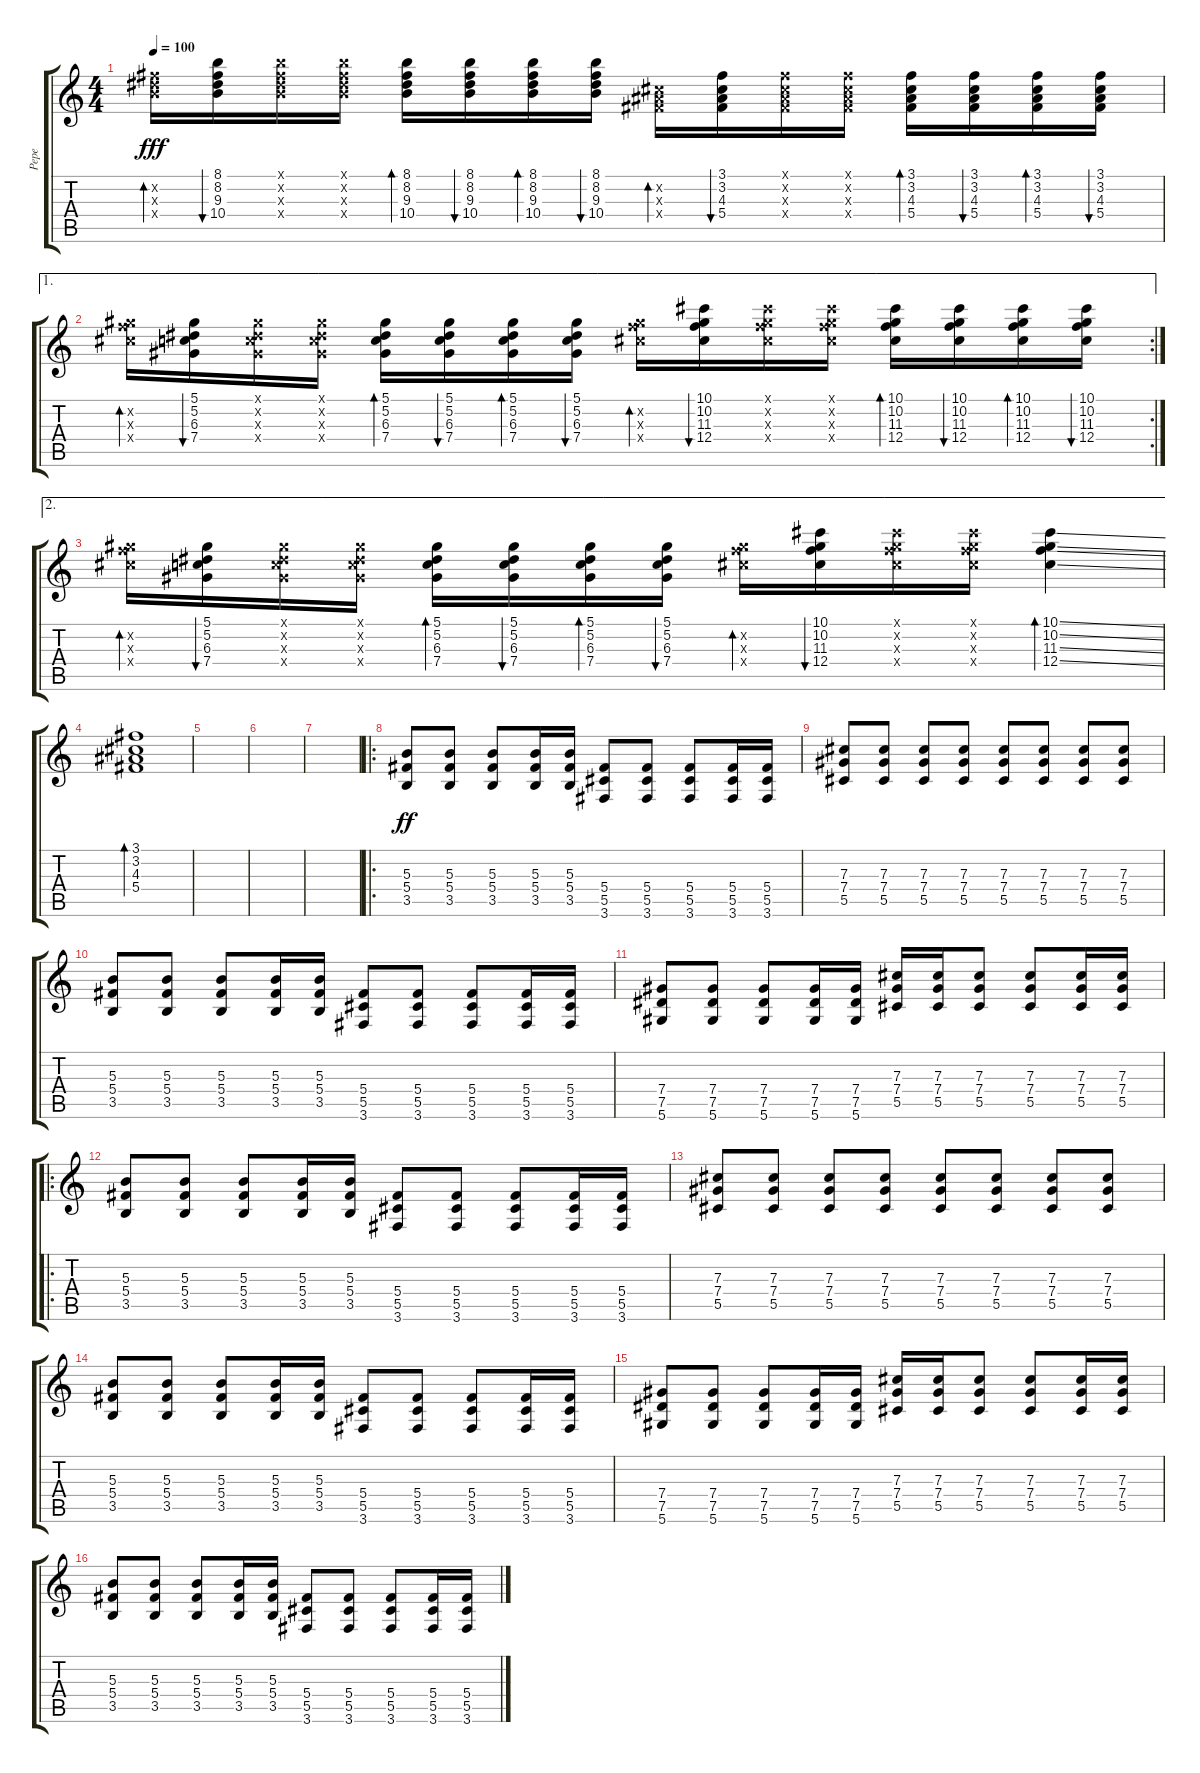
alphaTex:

\track ("Pepe" "Pepe") {instrument distortionguitar}
\staff {score tabs}
\tuning (Eb4 Bb3 Gb3 Db3 Ab2 Eb2) {hide}
\ts (4 4)
\tempo 100
\clef g2
\ks c
(8.2{x} 9.3{x} 10.4{x}).16{bd 60 dy fff} (8.1 8.2 9.3 10.4).16{bu 60} (8.1{x} 8.2{x} 9.3{x} 10.4{x}).16 (8.1{x} 8.2{x} 9.3{x} 10.4{x}).16 (8.1 8.2 9.3 10.4).16{bd 60} (8.1 8.2 9.3 10.4).16{bu 60} (8.1 8.2 9.3 10.4).16{bd 60} (8.1 8.2 9.3 10.4).16{bu 60} (3.2{x} 4.3{x} 5.4{x}).16{bd 60} (3.1 3.2 4.3 5.4).16{bu 60} (3.1{x} 3.2{x} 4.3{x} 5.4{x}).16 (3.1{x} 3.2{x} 4.3{x} 5.4{x}).16 (3.1 3.2 4.3 5.4).16{bd 60} (3.1 3.2 4.3 5.4).16{bu 60} (3.1 3.2 4.3 5.4).16{bd 60} (3.1 3.2 4.3 5.4).16{bu 60} |
\ae 1
\rc 2
(10.2{x} 11.3{x} 12.4{x}).16{bd 60} (5.1 5.2 6.3 7.4).16{bu 60} (5.1{x} 5.2{x} 6.3{x} 7.4{x}).16 (5.1{x} 5.2{x} 6.3{x} 7.4{x}).16 (5.1 5.2 6.3 7.4).16{bd 60} (5.1 5.2 6.3 7.4).16{bu 60} (5.1 5.2 6.3 7.4).16{bd 60} (5.1 5.2 6.3 7.4).16{bu 60} (10.2{x} 11.3{x} 12.4{x}).16{bd 60} (10.1 10.2 11.3 12.4).16{bu 60} (10.1{x} 10.2{x} 11.3{x} 12.4{x}).16 (10.1{x} 10.2{x} 11.3{x} 12.4{x}).16 (10.1 10.2 11.3 12.4).16{bd 60} (10.1 10.2 11.3 12.4).16{bu 60} (10.1 10.2 11.3 12.4).16{bd 60} (10.1 10.2 11.3 12.4).16{bu 60} |
\ae 2
(10.2{x} 11.3{x} 12.4{x}).16{bd 60} (5.1 5.2 6.3 7.4).16{bu 60} (5.1{x} 5.2{x} 6.3{x} 7.4{x}).16 (5.1{x} 5.2{x} 6.3{x} 7.4{x}).16 (5.1 5.2 6.3 7.4).16{bd 60} (5.1 5.2 6.3 7.4).16{bu 60} (5.1 5.2 6.3 7.4).16{bd 60} (5.1 5.2 6.3 7.4).16{bu 60} (10.2{x} 11.3{x} 12.4{x}).16{bd 60} (10.1 10.2 11.3 12.4).16{bu 60} (10.1{x} 10.2{x} 11.3{x} 12.4{x}).16 (10.1{x} 10.2{x} 11.3{x} 12.4{x}).16 (10.1{ss} 10.2{ss} 11.3{ss} 12.4{ss}).4{bd 60} |
(3.1 3.2 4.3 5.4).1{bd 60 volume 0} |
|
|
|
\ro
(5.3 5.4 3.5).8{dy ff volume 13 instrument distortionguitar} (5.3 5.4 3.5).8 (5.3 5.4 3.5).8 (5.3 5.4 3.5).16 (5.3 5.4 3.5).16 (5.4 5.5 3.6).8 (5.4 5.5 3.6).8 (5.4 5.5 3.6).8 (5.4 5.5 3.6).16 (5.4 5.5 3.6).16 |
(7.3 7.4 5.5).8 (7.3 7.4 5.5).8 (7.3 7.4 5.5).8 (7.3 7.4 5.5).8 (7.3 7.4 5.5).8 (7.3 7.4 5.5).8 (7.3 7.4 5.5).8 (7.3 7.4 5.5).8 |
(5.3 5.4 3.5).8{instrument distortionguitar} (5.3 5.4 3.5).8 (5.3 5.4 3.5).8 (5.3 5.4 3.5).16 (5.3 5.4 3.5).16 (5.4 5.5 3.6).8 (5.4 5.5 3.6).8 (5.4 5.5 3.6).8 (5.4 5.5 3.6).16 (5.4 5.5 3.6).16 |
(7.4 7.5 5.6).8{instrument distortionguitar} (7.4 7.5 5.6).8 (7.4 7.5 5.6).8 (7.4 7.5 5.6).16 (7.4 7.5 5.6).16 (7.3 7.4 5.5).16 (7.3 7.4 5.5).16 (7.3 7.4 5.5).8 (7.3 7.4 5.5).8 (7.3 7.4 5.5).16 (7.3 7.4 5.5).16 |
\ro
(5.3 5.4 3.5).8{volume 13 instrument distortionguitar} (5.3 5.4 3.5).8 (5.3 5.4 3.5).8 (5.3 5.4 3.5).16 (5.3 5.4 3.5).16 (5.4 5.5 3.6).8 (5.4 5.5 3.6).8 (5.4 5.5 3.6).8 (5.4 5.5 3.6).16 (5.4 5.5 3.6).16 |
(7.3 7.4 5.5).8 (7.3 7.4 5.5).8 (7.3 7.4 5.5).8 (7.3 7.4 5.5).8 (7.3 7.4 5.5).8 (7.3 7.4 5.5).8 (7.3 7.4 5.5).8 (7.3 7.4 5.5).8 |
(5.3 5.4 3.5).8{instrument distortionguitar} (5.3 5.4 3.5).8 (5.3 5.4 3.5).8 (5.3 5.4 3.5).16 (5.3 5.4 3.5).16 (5.4 5.5 3.6).8 (5.4 5.5 3.6).8 (5.4 5.5 3.6).8 (5.4 5.5 3.6).16 (5.4 5.5 3.6).16 |
(7.4 7.5 5.6).8{instrument distortionguitar} (7.4 7.5 5.6).8 (7.4 7.5 5.6).8 (7.4 7.5 5.6).16 (7.4 7.5 5.6).16 (7.3 7.4 5.5).16 (7.3 7.4 5.5).16 (7.3 7.4 5.5).8 (7.3 7.4 5.5).8 (7.3 7.4 5.5).16 (7.3 7.4 5.5).16 |
(5.3 5.4 3.5).8{volume 13 instrument distortionguitar} (5.3 5.4 3.5).8 (5.3 5.4 3.5).8 (5.3 5.4 3.5).16 (5.3 5.4 3.5).16 (5.4 5.5 3.6).8 (5.4 5.5 3.6).8 (5.4 5.5 3.6).8 (5.4 5.5 3.6).16 (5.4 5.5 3.6).16
